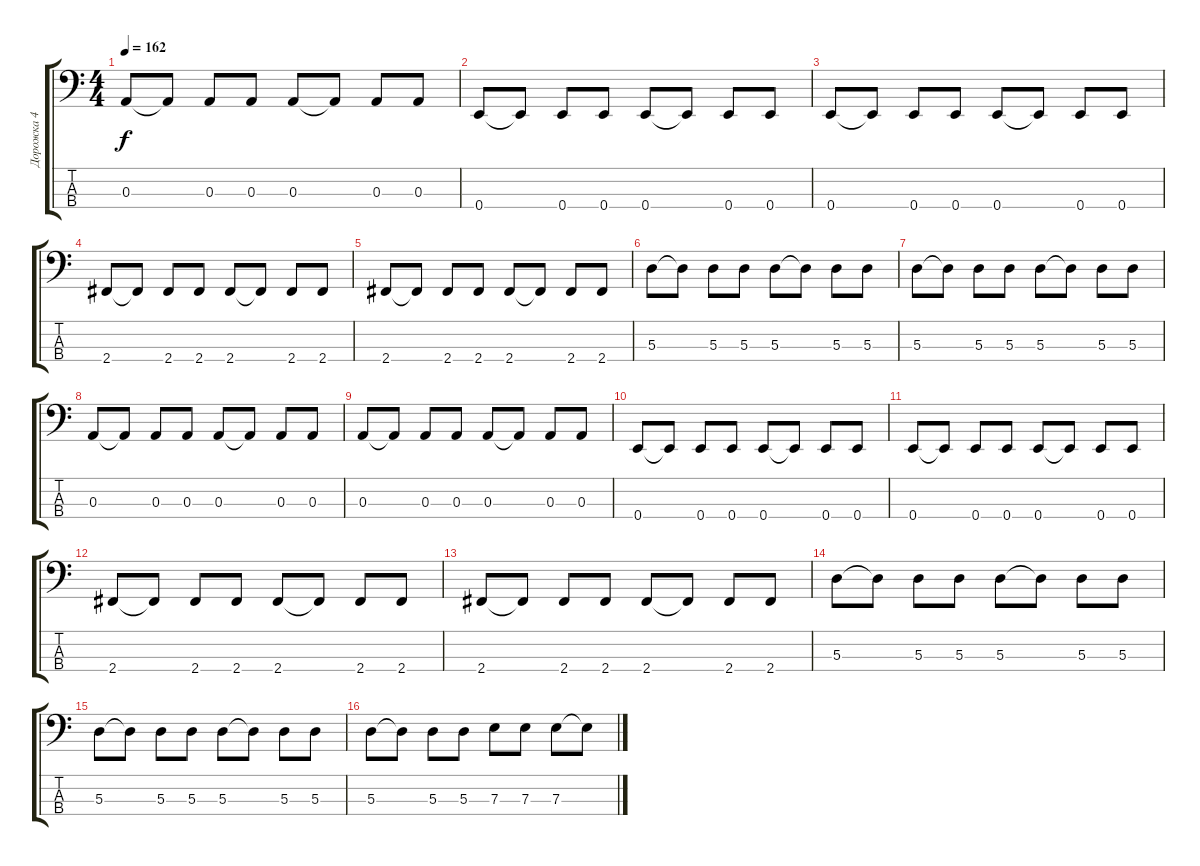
\track ("Дорожка 4" "Дорожка 4") {instrument electricbassfinger}
\staff {score tabs}
\tuning (G2 D2 A1 E1) {hide}
\ts (4 4)
\tempo 162
\clef f4
\ks c
0.3.8{dy f} 0.3{t}.8 0.3.8 0.3.8 0.3.8 0.3{t}.8 0.3.8 0.3.8 |
0.4.8 0.4{t}.8 0.4.8 0.4.8 0.4.8 0.4{t}.8 0.4.8 0.4.8 |
0.4.8 0.4{t}.8 0.4.8 0.4.8 0.4.8 0.4{t}.8 0.4.8 0.4.8 |
2.4.8 2.4{t}.8 2.4.8 2.4.8 2.4.8 2.4{t}.8 2.4.8 2.4.8 |
2.4.8 2.4{t}.8 2.4.8 2.4.8 2.4.8 2.4{t}.8 2.4.8 2.4.8 |
5.3.8 5.3{t}.8 5.3.8 5.3.8 5.3.8 5.3{t}.8 5.3.8 5.3.8 |
5.3.8 5.3{t}.8 5.3.8 5.3.8 5.3.8 5.3{t}.8 5.3.8 5.3.8 |
0.3.8 0.3{t}.8 0.3.8 0.3.8 0.3.8 0.3{t}.8 0.3.8 0.3.8 |
0.3.8 0.3{t}.8 0.3.8 0.3.8 0.3.8 0.3{t}.8 0.3.8 0.3.8 |
0.4.8 0.4{t}.8 0.4.8 0.4.8 0.4.8 0.4{t}.8 0.4.8 0.4.8 |
0.4.8 0.4{t}.8 0.4.8 0.4.8 0.4.8 0.4{t}.8 0.4.8 0.4.8 |
2.4.8 2.4{t}.8 2.4.8 2.4.8 2.4.8 2.4{t}.8 2.4.8 2.4.8 |
2.4.8 2.4{t}.8 2.4.8 2.4.8 2.4.8 2.4{t}.8 2.4.8 2.4.8 |
5.3.8 5.3{t}.8 5.3.8 5.3.8 5.3.8 5.3{t}.8 5.3.8 5.3.8 |
5.3.8 5.3{t}.8 5.3.8 5.3.8 5.3.8 5.3{t}.8 5.3.8 5.3.8 |
5.3.8 5.3{t}.8 5.3.8 5.3.8 7.3.8 7.3.8 7.3.8 7.3{t}.8
